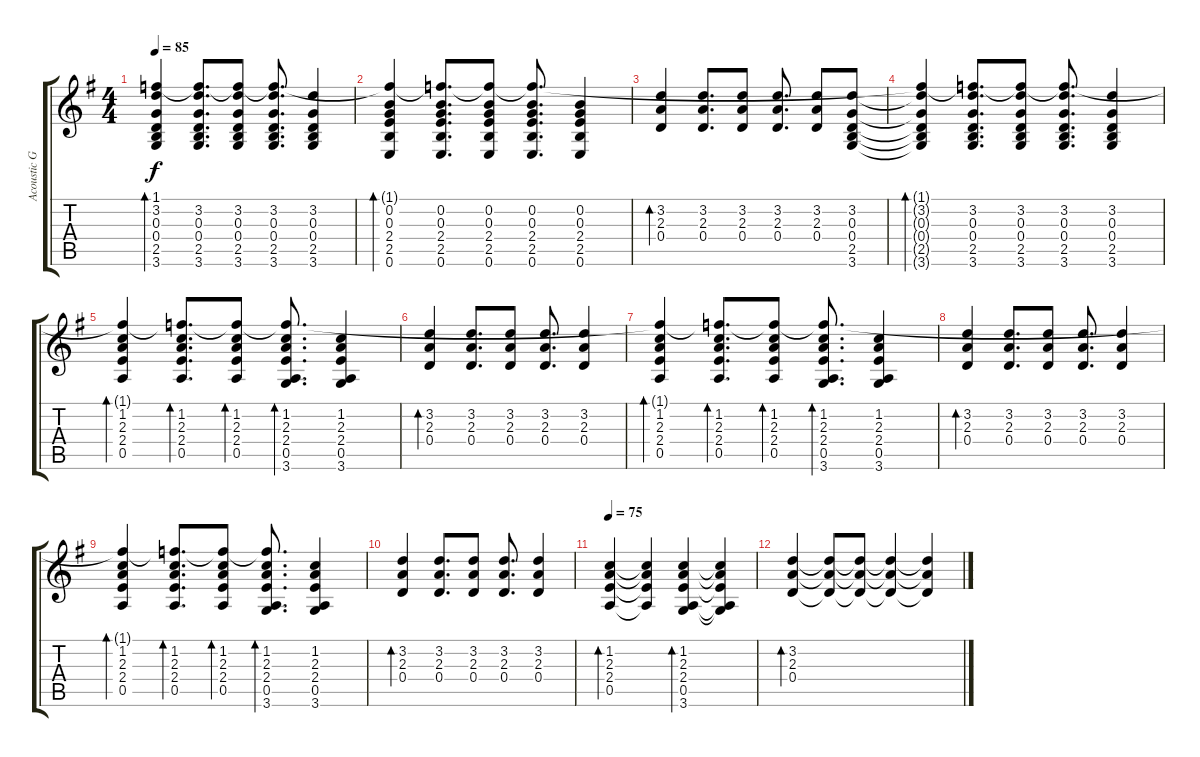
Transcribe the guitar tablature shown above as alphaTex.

\track ("Acoustic Guitar" "Acoustic G") {instrument acousticguitarsteel}
\staff {score tabs}
\tuning (E4 B3 G3 D3 A2 E2) {hide}
\ts (4 4)
\tempo 85
\clef g2
\ks g
(1.1{t} 3.2 0.3 0.4 2.5 3.6).4{bd 30 dy f} (1.1{t} 3.2 0.3 0.4 2.5 3.6).8{d} (1.1{t} 3.2 0.3 0.4 2.5 3.6).8 (1.1{t} 3.2 0.3 0.4 2.5 3.6).8{d} (3.2 0.3 0.4 2.5 3.6).4 |
(1.1{t} 0.2 0.3 2.4 2.5 0.6).4{bd 30} (1.1{t} 0.2 0.3 2.4 2.5 0.6).8{d} (1.1{t} 0.2 0.3 2.4 2.5 0.6).8 (1.1{t} 0.2 0.3 2.4 2.5 0.6).8{d} (0.2 0.3 2.4 2.5 0.6).4 |
(3.2 2.3 0.4).4{bd 30} (3.2 2.3 0.4).8{d} (3.2 2.3 0.4).8 (3.2 2.3 0.4).8{d} (3.2 2.3 0.4).8 (3.2 0.3 0.4 2.5 3.6).8 |
(1.1{t} 3.2{t} 0.3{t} 0.4{t} 2.5{t} 3.6{t}).4{bd 30} (1.1{t} 3.2 0.3 0.4 2.5 3.6).8{d} (1.1{t} 3.2 0.3 0.4 2.5 3.6).8 (1.1{t} 3.2 0.3 0.4 2.5 3.6).8{d} (3.2 0.3 0.4 2.5 3.6).4 |
(1.1{t} 1.2 2.3 2.4 0.5).4{bd 30} (1.1{t} 1.2 2.3 2.4 0.5).8{d bd 30} (1.1{t} 1.2 2.3 2.4 0.5).8{bd 30} (1.1{t} 1.2 2.3 2.4 0.5 3.6).8{d bd 30} (1.2 2.3 2.4 0.5 3.6).4 |
(3.2 2.3 0.4).4{bd 30} (3.2 2.3 0.4).8{d} (3.2 2.3 0.4).8 (3.2 2.3 0.4).8{d} (3.2 2.3 0.4).4 |
(1.1{t} 1.2 2.3 2.4 0.5).4{bd 30} (1.1{t} 1.2 2.3 2.4 0.5).8{d bd 30} (1.1{t} 1.2 2.3 2.4 0.5).8{bd 30} (1.1{t} 1.2 2.3 2.4 0.5 3.6).8{d bd 30} (1.2 2.3 2.4 0.5 3.6).4 |
(3.2 2.3 0.4).4{bd 30} (3.2 2.3 0.4).8{d} (3.2 2.3 0.4).8 (3.2 2.3 0.4).8{d} (3.2 2.3 0.4).4 |
(1.1{t} 1.2 2.3 2.4 0.5).4{bd 30} (1.1{t} 1.2 2.3 2.4 0.5).8{d bd 30} (1.1{t} 1.2 2.3 2.4 0.5).8{bd 30} (1.1{t} 1.2 2.3 2.4 0.5 3.6).8{d bd 30} (1.2 2.3 2.4 0.5 3.6).4 |
(3.2 2.3 0.4).4{bd 30} (3.2 2.3 0.4).8{d} (3.2 2.3 0.4).8 (3.2 2.3 0.4).8{d} (3.2 2.3 0.4).4 |
\tempo 75
(1.2 2.3 2.4 0.5).4{bd 30} (1.2{t} 2.3{t} 2.4{t} 0.5{t}).4 (1.2 2.3 2.4 0.5 3.6).4{bd 30} (1.2{t} 2.3{t} 2.4{t} 0.5{t} 3.6{t}).4 |
(3.2 2.3 0.4).4{bd 240} (3.2{t} 2.3{t} 0.4{t}).8 (3.2{t} 2.3{t} 0.4{t}).8 (3.2{t} 2.3{t} 0.4{t}).4 (3.2{t} 2.3{t} 0.4{t}).4
